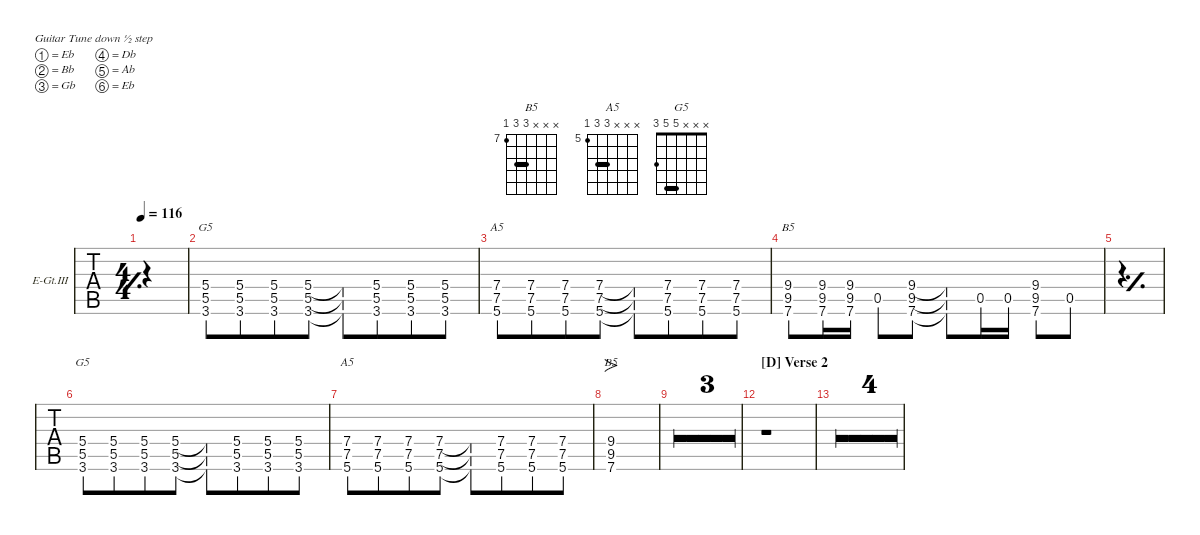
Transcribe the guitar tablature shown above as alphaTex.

\hideDynamics
\bracketExtendMode nobrackets
\firstSystemTrackNameOrientation horizontal
\otherSystemsTrackNameOrientation horizontal
\track ("E.Guitar III (Left)" "E-Gt.III") {multiBarRest instrument overdrivenguitar}
\staff {tabs}
\tuning (Eb4 Bb3 Gb3 Db3 Ab2 Eb2)
\chord ("B5" x x x 9 9 7) {firstfret 7 barre 9}
\chord ("A5" x x x 7 7 5) {firstfret 5 barre 7}
\chord ("G5" x x x 5 5 3) {barre 5}
\ts (4 4)
\tempo 116
\clef g2
\simile simple
\ks db
|
(3.6 5.5 5.4).8{ch "G5" beam merge} (3.6 5.5 5.4).8{beam merge} (3.6 5.5 5.4).8{beam merge} (3.6 5.5 5.4).8 (3.6{t} 5.5{t} 5.4{t}).8{beam merge} (3.6 5.5 5.4).8{beam merge} (3.6 5.5 5.4).8{beam merge} (3.6 5.5 5.4).8 |
(5.6 7.5 7.4).8{ch "A5" beam merge} (5.6 7.5 7.4).8{beam merge} (5.6 7.5 7.4).8{beam merge} (5.6 7.5 7.4).8 (5.6{t} 7.5{t} 7.4{t}).8{beam merge} (5.6 7.5 7.4).8{beam merge} (5.6 7.5 7.4).8{beam merge} (5.6 7.5 7.4).8 |
(7.6 9.5 9.4).8{ch "B5"} (7.6 9.5 9.4).16 (7.6 9.5 9.4).16 0.5.8 (7.6 9.5 9.4).8 (9.4{t} 9.5{t} 7.6{t}).8 0.5.16 0.5.16 (7.6 9.5 9.4).8 0.5.8 |
\simile simple
|
\simile none
(3.6 5.5 5.4).8{ch "G5" beam merge} (3.6 5.5 5.4).8{beam merge} (3.6 5.5 5.4).8{beam merge} (3.6 5.5 5.4).8 (3.6{t} 5.5{t} 5.4{t}).8{beam merge} (3.6 5.5 5.4).8{beam merge} (3.6 5.5 5.4).8{beam merge} (3.6 5.5 5.4).8 |
(5.6 7.5 7.4).8{ch "A5" beam merge} (5.6 7.5 7.4).8{beam merge} (5.6 7.5 7.4).8{beam merge} (5.6 7.5 7.4).8 (5.6{t} 7.5{t} 7.4{t}).8{beam merge} (5.6 7.5 7.4).8{beam merge} (5.6 7.5 7.4).8{beam merge} (5.6 7.5 7.4).8 |
(7.6 9.5 9.4).1{fo ch "B5" beam merge} |
r.1 |
r.1 |
r.1 |
\section ("D" "Verse 2")
r.1 |
r.1 |
r.1 |
r.1 |
r.1
